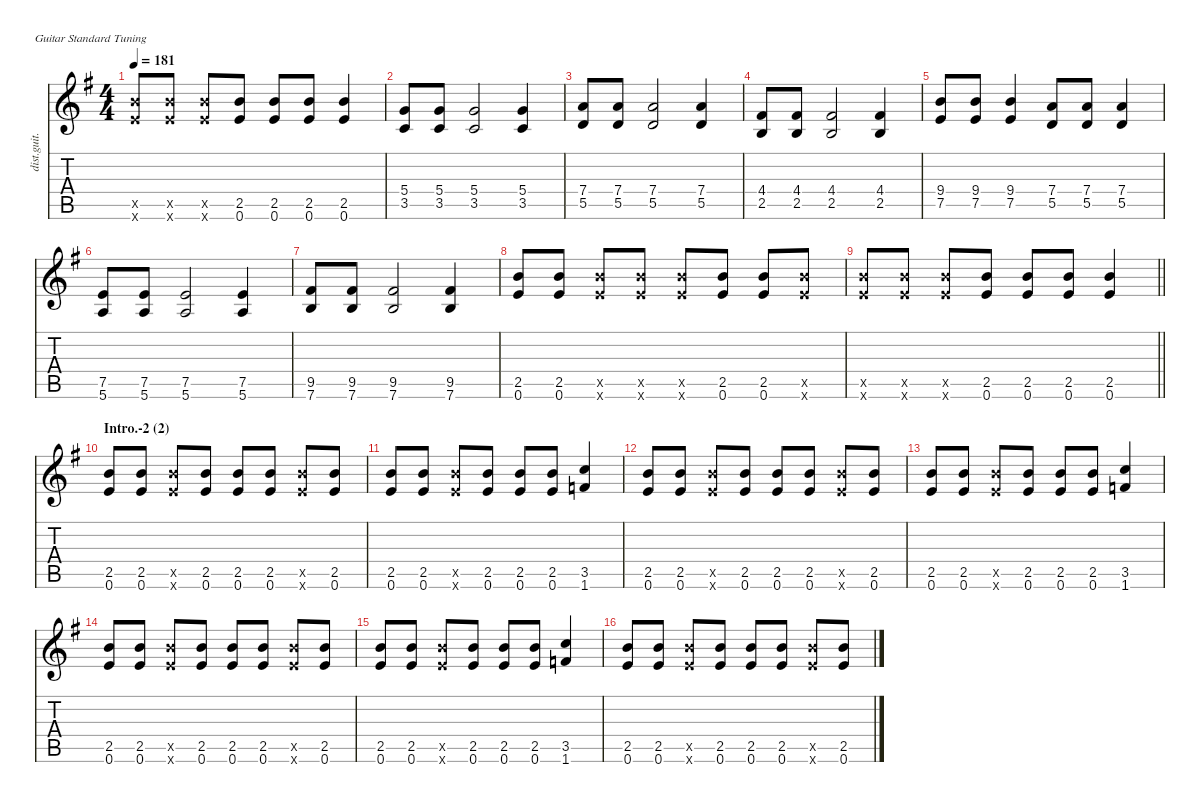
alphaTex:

\defaultSystemsLayout 4
\hideDynamics
\bracketExtendMode nobrackets
\track ("Guitar II" "dist.guit.") {instrument distortionguitar}
\staff {score tabs}
\tuning (E4 B3 G3 D3 A2 E2)
\ts (4 4)
\tempo 181
\clef g2
\ks g
(2.5{x acc forcenatural} 0.6{x acc forcenatural}).8{ot 8vb dy f} (2.5{x acc forcenatural} 0.6{x acc forcenatural}).8{ot 8vb} (2.5{x acc forcenatural} 0.6{x acc forcenatural}).8{ot 8vb} (2.5{acc forcenatural} 0.6{acc forcenatural}).8{ot 8vb} (2.5{acc forcenatural} 0.6{acc forcenatural}).8{ot 8vb} (2.5{acc forcenatural} 0.6{acc forcenatural}).8{ot 8vb} (2.5{acc forcenatural} 0.6{acc forcenatural}).4{ot 8vb} |
(5.4{acc forcenatural} 3.5{acc forcenatural}).8 (5.4{acc forcenatural} 3.5{acc forcenatural}).8 (5.4{acc forcenatural} 3.5{acc forcenatural}).2 (5.4{acc forcenatural} 3.5{acc forcenatural}).4 |
(7.4{acc forcenatural} 5.5{acc forcenatural}).8 (7.4{acc forcenatural} 5.5{acc forcenatural}).8 (7.4{acc forcenatural} 5.5{acc forcenatural}).2 (7.4{acc forcenatural} 5.5{acc forcenatural}).4 |
(4.4{acc #} 2.5{acc forcenatural}).8 (4.4{acc #} 2.5{acc forcenatural}).8 (4.4{acc #} 2.5{acc forcenatural}).2 (4.4{acc #} 2.5{acc forcenatural}).4 |
(9.4{acc forcenatural} 7.5{acc forcenatural}).8 (9.4{acc forcenatural} 7.5{acc forcenatural}).8 (9.4{acc forcenatural} 7.5{acc forcenatural}).4 (7.4{acc forcenatural} 5.5{acc forcenatural}).8 (7.4{acc forcenatural} 5.5{acc forcenatural}).8 (7.4{acc forcenatural} 5.5{acc forcenatural}).4 |
(7.5{acc forcenatural} 5.6{acc forcenatural}).8 (7.5{acc forcenatural} 5.6{acc forcenatural}).8 (7.5{acc forcenatural} 5.6{acc forcenatural}).2 (7.5{acc forcenatural} 5.6{acc forcenatural}).4 |
(9.5{acc #} 7.6{acc forcenatural}).8 (9.5{acc #} 7.6{acc forcenatural}).8 (9.5{acc #} 7.6{acc forcenatural}).2 (9.5{acc #} 7.6{acc forcenatural}).4 |
(2.5{acc forcenatural} 0.6{acc forcenatural}).8{ot 8vb} (2.5{acc forcenatural} 0.6{acc forcenatural}).8{ot 8vb} (2.5{x acc forcenatural} 0.6{x acc forcenatural}).8{ot 8vb} (2.5{x acc forcenatural} 0.6{x acc forcenatural}).8{ot 8vb} (2.5{x acc forcenatural} 0.6{x acc forcenatural}).8{ot 8vb} (2.5{acc forcenatural} 0.6{acc forcenatural}).8{ot 8vb} (2.5{acc forcenatural} 0.6{acc forcenatural}).8{ot 8vb} (2.5{x acc forcenatural} 0.6{x acc forcenatural}).8{ot 8vb} |
\barLineRight lightlight
(2.5{x acc forcenatural} 0.6{x acc forcenatural}).8{ot 8vb} (2.5{x acc forcenatural} 0.6{x acc forcenatural}).8{ot 8vb} (2.5{x acc forcenatural} 0.6{x acc forcenatural}).8{ot 8vb} (2.5{acc forcenatural} 0.6{acc forcenatural}).8{ot 8vb} (2.5{acc forcenatural} 0.6{acc forcenatural}).8{ot 8vb} (2.5{acc forcenatural} 0.6{acc forcenatural}).8{ot 8vb} (2.5{acc forcenatural} 0.6{acc forcenatural}).4{ot 8vb} |
\section ("" "Intro.-2 (2)")
(2.5{acc forcenatural} 0.6{acc forcenatural}).8{ot 8vb} (2.5{acc forcenatural} 0.6{acc forcenatural}).8{ot 8vb} (2.5{x acc forcenatural} 0.6{x acc forcenatural}).8{ot 8vb} (2.5{acc forcenatural} 0.6{acc forcenatural}).8{ot 8vb} (2.5{acc forcenatural} 0.6{acc forcenatural}).8{ot 8vb} (2.5{acc forcenatural} 0.6{acc forcenatural}).8{ot 8vb} (2.5{x acc forcenatural} 0.6{x acc forcenatural}).8{ot 8vb} (2.5{acc forcenatural} 0.6{acc forcenatural}).8{ot 8vb} |
(2.5{acc forcenatural} 0.6{acc forcenatural}).8{ot 8vb} (2.5{acc forcenatural} 0.6{acc forcenatural}).8{ot 8vb} (2.5{x acc forcenatural} 0.6{x acc forcenatural}).8{ot 8vb} (2.5{acc forcenatural} 0.6{acc forcenatural}).8{ot 8vb} (2.5{acc forcenatural} 0.6{acc forcenatural}).8{ot 8vb} (2.5{acc forcenatural} 0.6{acc forcenatural}).8{ot 8vb} (3.5{acc forcenatural} 1.6{acc forcenatural}).4{ot 8vb} |
(2.5{acc forcenatural} 0.6{acc forcenatural}).8{ot 8vb} (2.5{acc forcenatural} 0.6{acc forcenatural}).8{ot 8vb} (2.5{x acc forcenatural} 0.6{x acc forcenatural}).8{ot 8vb} (2.5{acc forcenatural} 0.6{acc forcenatural}).8{ot 8vb} (2.5{acc forcenatural} 0.6{acc forcenatural}).8{ot 8vb} (2.5{acc forcenatural} 0.6{acc forcenatural}).8{ot 8vb} (2.5{x acc forcenatural} 0.6{x acc forcenatural}).8{ot 8vb} (2.5{acc forcenatural} 0.6{acc forcenatural}).8{ot 8vb} |
(2.5{acc forcenatural} 0.6{acc forcenatural}).8{ot 8vb} (2.5{acc forcenatural} 0.6{acc forcenatural}).8{ot 8vb} (2.5{x acc forcenatural} 0.6{x acc forcenatural}).8{ot 8vb} (2.5{acc forcenatural} 0.6{acc forcenatural}).8{ot 8vb} (2.5{acc forcenatural} 0.6{acc forcenatural}).8{ot 8vb} (2.5{acc forcenatural} 0.6{acc forcenatural}).8{ot 8vb} (3.5{acc forcenatural} 1.6{acc forcenatural}).4{ot 8vb} |
(2.5{acc forcenatural} 0.6{acc forcenatural}).8{ot 8vb} (2.5{acc forcenatural} 0.6{acc forcenatural}).8{ot 8vb} (2.5{x acc forcenatural} 0.6{x acc forcenatural}).8{ot 8vb} (2.5{acc forcenatural} 0.6{acc forcenatural}).8{ot 8vb} (2.5{acc forcenatural} 0.6{acc forcenatural}).8{ot 8vb} (2.5{acc forcenatural} 0.6{acc forcenatural}).8{ot 8vb} (2.5{x acc forcenatural} 0.6{x acc forcenatural}).8{ot 8vb} (2.5{acc forcenatural} 0.6{acc forcenatural}).8{ot 8vb} |
(2.5{acc forcenatural} 0.6{acc forcenatural}).8{ot 8vb} (2.5{acc forcenatural} 0.6{acc forcenatural}).8{ot 8vb} (2.5{x acc forcenatural} 0.6{x acc forcenatural}).8{ot 8vb} (2.5{acc forcenatural} 0.6{acc forcenatural}).8{ot 8vb} (2.5{acc forcenatural} 0.6{acc forcenatural}).8{ot 8vb} (2.5{acc forcenatural} 0.6{acc forcenatural}).8{ot 8vb} (3.5{acc forcenatural} 1.6{acc forcenatural}).4{ot 8vb} |
(2.5{acc forcenatural} 0.6{acc forcenatural}).8{ot 8vb} (2.5{acc forcenatural} 0.6{acc forcenatural}).8{ot 8vb} (2.5{x acc forcenatural} 0.6{x acc forcenatural}).8{ot 8vb} (2.5{acc forcenatural} 0.6{acc forcenatural}).8{ot 8vb} (2.5{acc forcenatural} 0.6{acc forcenatural}).8{ot 8vb} (2.5{acc forcenatural} 0.6{acc forcenatural}).8{ot 8vb} (2.5{x acc forcenatural} 0.6{x acc forcenatural}).8{ot 8vb} (2.5{acc forcenatural} 0.6{acc forcenatural}).8{ot 8vb}
